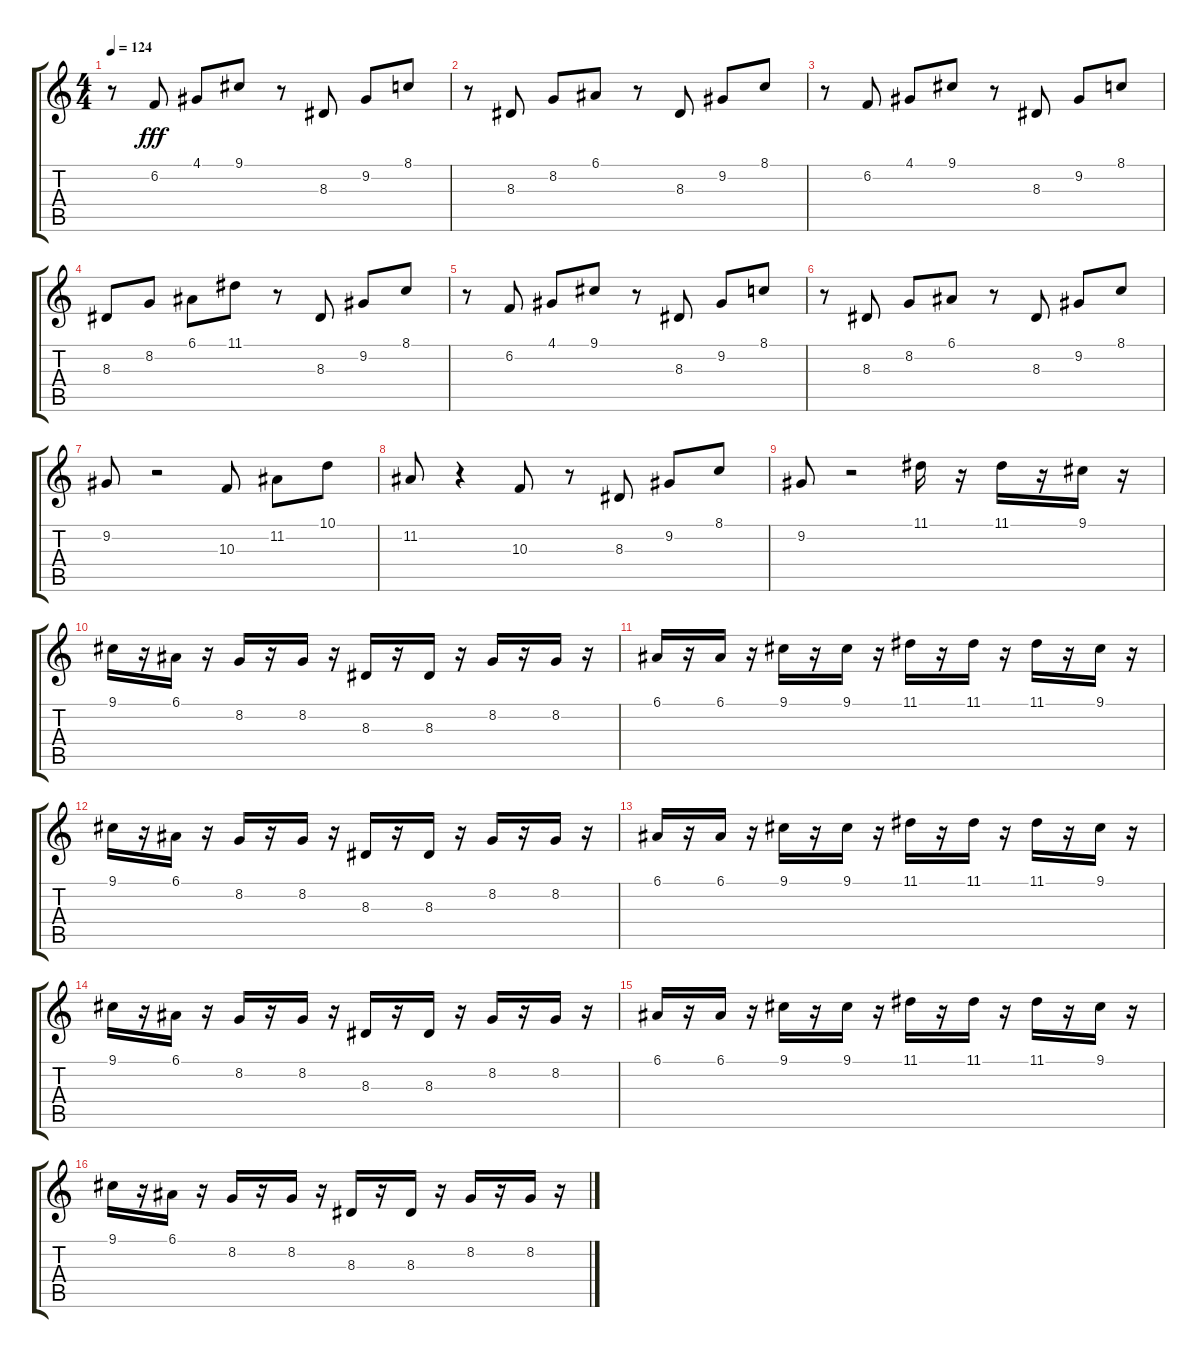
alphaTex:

\track "" {instrument lead1square}
\staff {score tabs}
\tuning (E4 B3 G3 D3 A2 E2) {hide}
\ts (4 4)
\tempo 124
\clef g2
\ks c
r.8{dy fff} 6.2.8 4.1.8 9.1.8 r.8 8.3.8 9.2.8 8.1.8 |
r.8 8.3.8 8.2.8 6.1.8 r.8 8.3.8 9.2.8 8.1.8 |
r.8 6.2.8 4.1.8 9.1.8 r.8 8.3.8 9.2.8 8.1.8 |
8.3.8 8.2.8 6.1.8 11.1.8 r.8 8.3.8 9.2.8 8.1.8 |
r.8 6.2.8 4.1.8 9.1.8 r.8 8.3.8 9.2.8 8.1.8 |
r.8 8.3.8 8.2.8 6.1.8 r.8 8.3.8 9.2.8 8.1.8 |
9.2.8 r.2 10.3.8 11.2.8 10.1.8 |
11.2.8 r.4 10.3.8 r.8 8.3.8 9.2.8 8.1.8 |
9.2.8 r.2 11.1.16{volume 0 balance 16 instrument lead1square} r.16 11.1.16 r.16 9.1.16 r.16 |
9.1.16 r.16 6.1.16 r.16 8.2.16 r.16 8.2.16 r.16 8.3.16 r.16 8.3.16 r.16 8.2.16 r.16 8.2.16 r.16 |
6.1.16 r.16 6.1.16 r.16 9.1.16 r.16 9.1.16 r.16 11.1.16 r.16 11.1.16 r.16 11.1.16 r.16 9.1.16 r.16 |
9.1.16 r.16 6.1.16 r.16 8.2.16 r.16 8.2.16 r.16 8.3.16{volume 0} r.16 8.3.16{volume 0} r.16 8.2.16{volume 1} r.16 8.2.16{volume 1} r.16 |
6.1.16{volume 2} r.16 6.1.16{volume 2} r.16 9.1.16{volume 2} r.16 9.1.16{volume 3} r.16 11.1.16{volume 3} r.16 11.1.16{volume 4} r.16 11.1.16{volume 4} r.16 9.1.16{volume 4} r.16 |
9.1.16{volume 5} r.16 6.1.16{volume 5} r.16 8.2.16{volume 6} r.16 8.2.16{volume 6} r.16 8.3.16{volume 6} r.16 8.3.16{volume 7} r.16 8.2.16{volume 7} r.16 8.2.16{volume 8} r.16 |
6.1.16{volume 8} r.16 6.1.16{volume 8} r.16 9.1.16{volume 9} r.16 9.1.16{volume 9} r.16 11.1.16{volume 9} r.16 11.1.16{volume 10} r.16 11.1.16{volume 10} r.16 9.1.16{volume 11} r.16 |
9.1.16{volume 11} r.16 6.1.16{volume 11} r.16 8.2.16{volume 12} r.16 8.2.16{volume 12} r.16 8.3.16{volume 12} r.16 8.3.16 r.16 8.2.16 r.16 8.2.16 r.16
